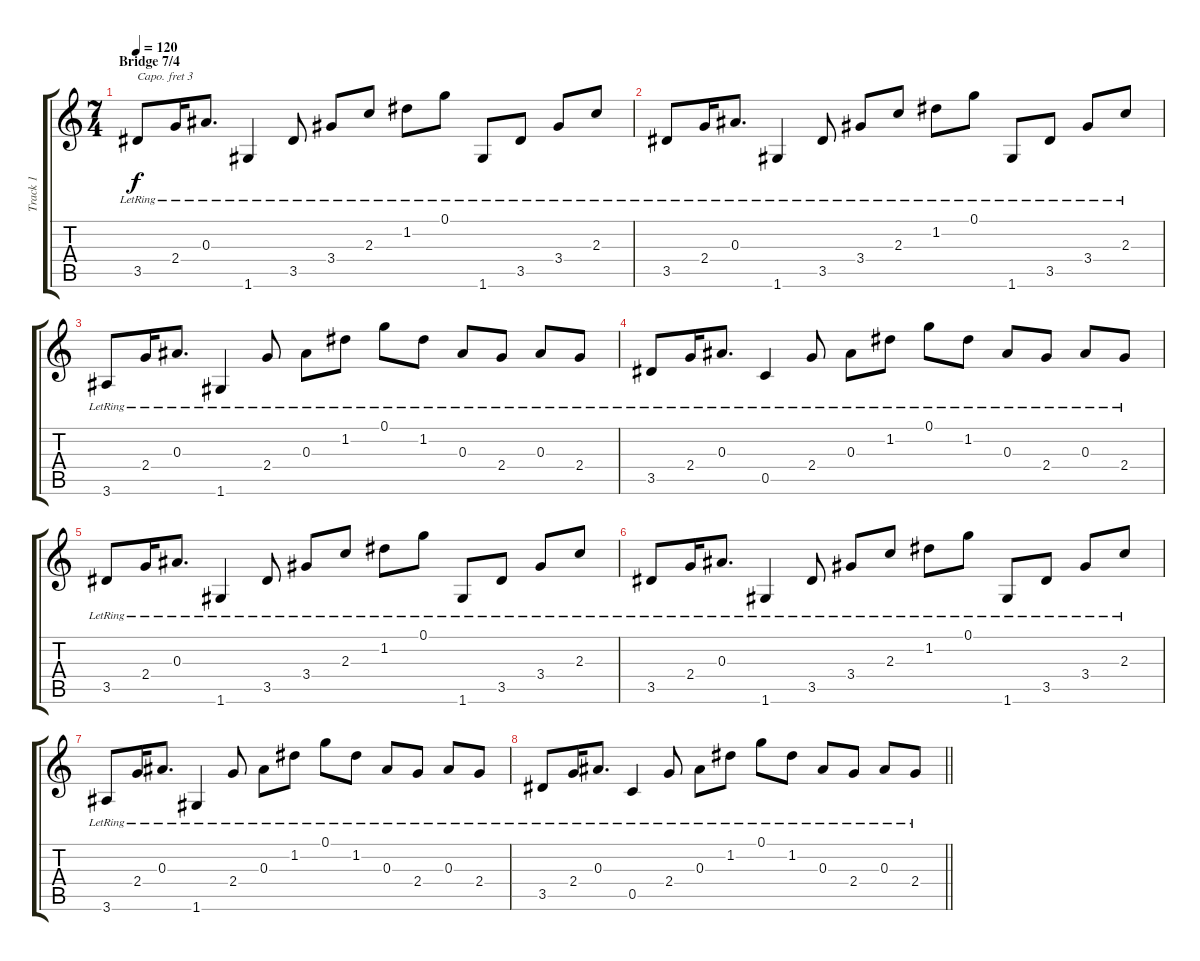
\track ("Track 1" "Track 1") {instrument acousticguitarsteel}
\staff {score tabs}
\capo 3
\tuning (E4 B3 G3 D3 A2 E2) {hide}
\ts (7 4)
\section ("" "Bridge 7/4")
\tempo 120
\clef g2
\ks c
3.5{lr}.8{dy f} 2.4{lr}.16 0.3{lr}.8{d} 1.6{lr}.4 3.5{lr}.8 3.4{lr}.8 2.3{lr}.8 1.2{lr}.8 0.1{lr}.8 1.6{lr}.8 3.5{lr}.8 3.4{lr}.8 2.3{lr}.8 |
3.5{lr}.8 2.4{lr}.16 0.3{lr}.8{d} 1.6{lr}.4 3.5{lr}.8 3.4{lr}.8 2.3{lr}.8 1.2{lr}.8 0.1{lr}.8 1.6{lr}.8 3.5{lr}.8 3.4{lr}.8 2.3{lr}.8 |
3.6{lr}.8 2.4{lr}.16 0.3{lr}.8{d} 1.6{lr}.4 2.4{lr}.8 0.3{lr}.8 1.2{lr}.8 0.1{lr}.8 1.2{lr}.8 0.3{lr}.8 2.4{lr}.8 0.3{lr}.8 2.4{lr}.8 |
3.5{lr}.8 2.4{lr}.16 0.3{lr}.8{d} 0.5{lr}.4 2.4{lr}.8 0.3{lr}.8 1.2{lr}.8 0.1{lr}.8 1.2{lr}.8 0.3{lr}.8 2.4{lr}.8 0.3{lr}.8 2.4{lr}.8 |
3.5{lr}.8 2.4{lr}.16 0.3{lr}.8{d} 1.6{lr}.4 3.5{lr}.8 3.4{lr}.8 2.3{lr}.8 1.2{lr}.8 0.1{lr}.8 1.6{lr}.8 3.5{lr}.8 3.4{lr}.8 2.3{lr}.8 |
3.5{lr}.8 2.4{lr}.16 0.3{lr}.8{d} 1.6{lr}.4 3.5{lr}.8 3.4{lr}.8 2.3{lr}.8 1.2{lr}.8 0.1{lr}.8 1.6{lr}.8 3.5{lr}.8 3.4{lr}.8 2.3{lr}.8 |
3.6{lr}.8 2.4{lr}.16 0.3{lr}.8{d} 1.6{lr}.4 2.4{lr}.8 0.3{lr}.8 1.2{lr}.8 0.1{lr}.8 1.2{lr}.8 0.3{lr}.8 2.4{lr}.8 0.3{lr}.8 2.4{lr}.8 |
\barLineRight lightlight
3.5{lr}.8 2.4{lr}.16 0.3{lr}.8{d} 0.5{lr}.4 2.4{lr}.8 0.3{lr}.8 1.2{lr}.8 0.1{lr}.8 1.2{lr}.8 0.3{lr}.8 2.4{lr}.8 0.3{lr}.8 2.4{lr}.8
